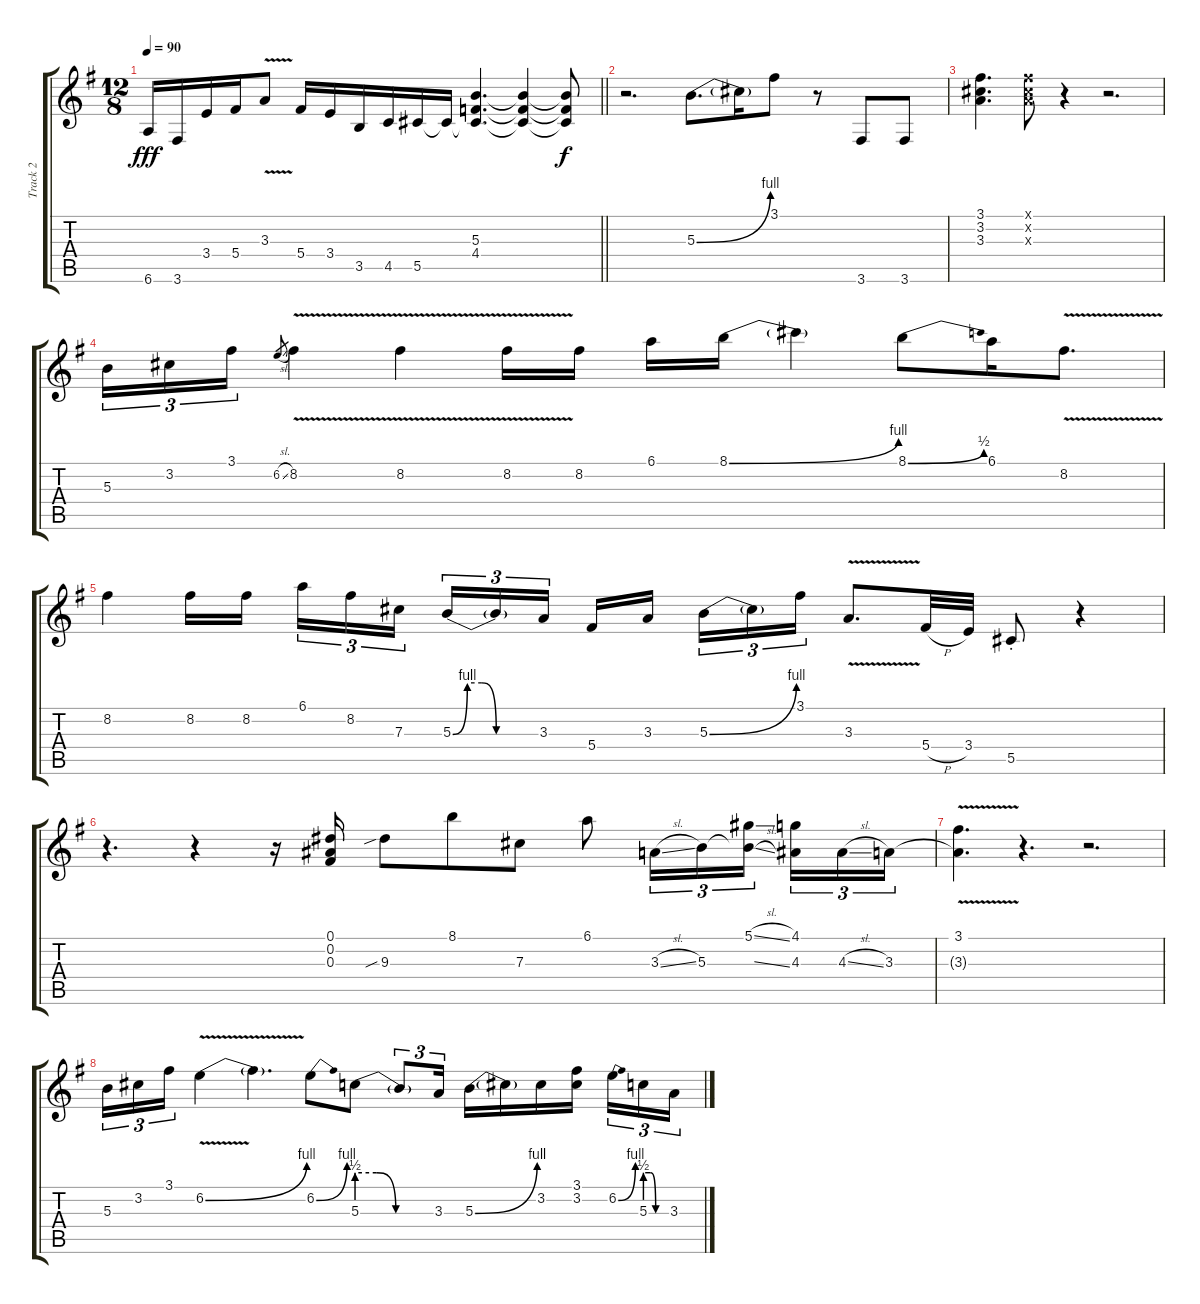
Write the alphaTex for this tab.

\track ("Track 2" "Track 2") {instrument electricguitarjazz}
\staff {score tabs}
\tuning (Eb4 Bb3 Gb3 Db3 Ab2 Eb2) {hide}
\ts (12 8)
\tempo 90
\clef g2
\barLineRight lightlight
\ks g
6.6.16{dy fff} 3.6.16 3.4.16 5.4.16 3.3{v}.8 5.4.16 3.4.16 3.5.16 4.5.16 5.5.16 5.5{t}.16 (5.3 4.4 5.5{t}).4{d} (5.3{t} 4.4{t} 5.5{t}).4 (5.3{t} 4.4{t} 5.5{t}).8{dy f} |
r.2{d} 5.3{be (bend 0 0 60 4)}.8{d} 5.3{t}.16 3.1.8 r.8 3.6.8 3.6.8 |
(3.1 3.2 3.3).4{d} (3.1{x} 3.2{x} 3.3{x}).8 r.4 r.2{d} |
5.3.16{tu (3 2)} 3.2.16{tu (3 2)} 3.1.16{tu (3 2)} 6.2{sl}.8{gr} 8.2{v}.4 8.2{v}.4 8.2{v}.16 8.2.16 6.1.16 8.1{be (bend 0 0 60 4)}.16 8.1{t}.4 8.1{be (bend 0 0 60 2)}.8 6.1.16 8.2{v}.8{d} |
8.2.4 8.2.16 8.2.16 6.1.16{tu (3 2)} 8.2.16{tu (3 2)} 7.3.16{tu (3 2) beam splitsecondary} 5.3{be (custom 0 0 10 4 20 4 30 0 60 0)}.16{tu (3 2)} 5.3{t}.16{tu (3 2)} 3.3.16{tu (3 2) beam splitsecondary} 5.4.16 3.3.16 5.3{be (bend 0 0 60 4)}.16{tu (3 2)} 5.3{t}.16{tu (3 2)} 3.1.16{tu (3 2)} 3.3{v}.8{d} 5.4{h}.32 3.4.32 5.5{st}.8 r.4 |
r.4{d} r.4 r.16 (0.1 0.2 0.3).16 9.3{sib}.8 8.1.8 7.3.8 6.1.8 3.3{sl}.16{tu (3 2)} 5.3.16{tu (3 2)} (5.1{sl} 5.3{sl t}).16{tu (3 2) beam splitsecondary} (4.1 4.3).16{tu (3 2)} 4.3{sl}.16{tu (3 2)} 3.3.16{tu (3 2)} |
(3.1{v} 3.3{v t}).4{d} r.4{d} r.2{d} |
5.3.16{tu (3 2)} 3.2.16{tu (3 2)} 3.1.16{tu (3 2)} 6.2{be (bend 0 0 60 4) v}.4 6.2{t}.4{d} 6.2{be (bend 0 0 60 4)}.8 5.3{be (custom 0 2 15 2 30 0 60 0)}.8 5.3{t}.8{tu (3 2)} 3.3.16{tu (3 2)} 5.3{be (bend 0 0 60 4)}.16 5.3{t}.16 3.2.16 (3.1 3.2).16{beam splitsecondary} 6.2{be (bend 0 0 60 4)}.16{tu (3 2)} 5.3{be (custom 0 2 15 2 30 0 60 0)}.16{tu (3 2)} 3.3.16{tu (3 2)}
